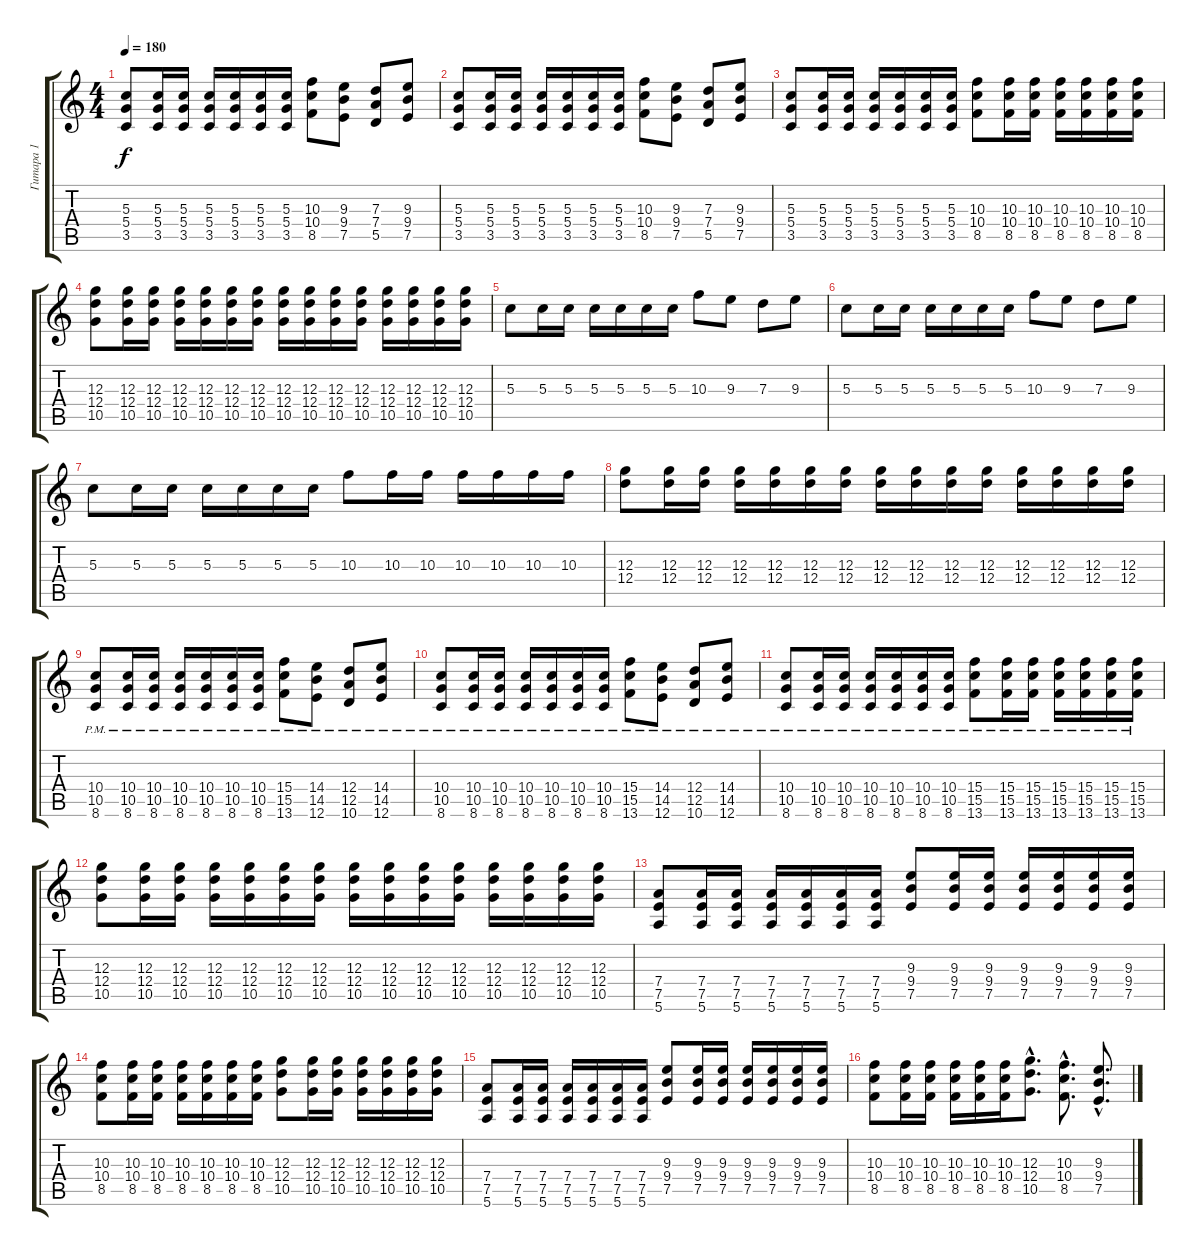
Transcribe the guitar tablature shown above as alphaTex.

\track ("Гитара 1" "Гитара 1") {instrument overdrivenguitar}
\staff {score tabs}
\tuning (E4 B3 G3 D3 A2 E2) {hide}
\ts (4 4)
\tempo 180
\clef g2
\ks c
(5.3 5.4 3.5).8{dy f instrument overdrivenguitar} (5.3 5.4 3.5).16 (5.3 5.4 3.5).16 (5.3 5.4 3.5).16 (5.3 5.4 3.5).16 (5.3 5.4 3.5).16 (5.3 5.4 3.5).16 (10.3 10.4 8.5).8 (9.3 9.4 7.5).8 (7.3 7.4 5.5).8 (9.3 9.4 7.5).8 |
(5.3 5.4 3.5).8 (5.3 5.4 3.5).16 (5.3 5.4 3.5).16 (5.3 5.4 3.5).16 (5.3 5.4 3.5).16 (5.3 5.4 3.5).16 (5.3 5.4 3.5).16 (10.3 10.4 8.5).8 (9.3 9.4 7.5).8 (7.3 7.4 5.5).8 (9.3 9.4 7.5).8 |
(5.3 5.4 3.5).8 (5.3 5.4 3.5).16 (5.3 5.4 3.5).16 (5.3 5.4 3.5).16 (5.3 5.4 3.5).16 (5.3 5.4 3.5).16 (5.3 5.4 3.5).16 (10.3 10.4 8.5).8 (10.3 10.4 8.5).16 (10.3 10.4 8.5).16 (10.3 10.4 8.5).16 (10.3 10.4 8.5).16 (10.3 10.4 8.5).16 (10.3 10.4 8.5).16 |
(12.3 12.4 10.5).8 (12.3 12.4 10.5).16 (12.3 12.4 10.5).16 (12.3 12.4 10.5).16 (12.3 12.4 10.5).16 (12.3 12.4 10.5).16 (12.3 12.4 10.5).16 (12.3 12.4 10.5).16 (12.3 12.4 10.5).16 (12.3 12.4 10.5).16 (12.3 12.4 10.5).16 (12.3 12.4 10.5).16 (12.3 12.4 10.5).16 (12.3 12.4 10.5).16 (12.3 12.4 10.5).16 |
5.3.8 5.3.16 5.3.16 5.3.16 5.3.16 5.3.16 5.3.16 10.3.8 9.3.8 7.3.8 9.3.8 |
5.3.8 5.3.16 5.3.16 5.3.16 5.3.16 5.3.16 5.3.16 10.3.8 9.3.8 7.3.8 9.3.8 |
5.3.8 5.3.16 5.3.16 5.3.16 5.3.16 5.3.16 5.3.16 10.3.8 10.3.16 10.3.16 10.3.16 10.3.16 10.3.16 10.3.16 |
(12.3 12.4).8 (12.3 12.4).16 (12.3 12.4).16 (12.3 12.4).16 (12.3 12.4).16 (12.3 12.4).16 (12.3 12.4).16 (12.3 12.4).16 (12.3 12.4).16 (12.3 12.4).16 (12.3 12.4).16 (12.3 12.4).16 (12.3 12.4).16 (12.3 12.4).16 (12.3 12.4).16 |
(10.4{pm} 10.5 8.6{pm}).8 (10.4{pm} 10.5{pm} 8.6{pm}).16 (10.4{pm} 10.5{pm} 8.6{pm}).16 (10.4{pm} 10.5{pm} 8.6{pm}).16 (10.4{pm} 10.5{pm} 8.6{pm}).16 (10.4{pm} 10.5{pm} 8.6{pm}).16 (10.4{pm} 10.5{pm} 8.6{pm}).16 (15.4{pm} 15.5{pm} 13.6{pm}).8 (14.4{pm} 14.5{pm} 12.6{pm}).8 (12.4{pm} 12.5{pm} 10.6{pm}).8 (14.4{pm} 14.5{pm} 12.6{pm}).8 |
(10.4{pm} 10.5{pm} 8.6{pm}).8 (10.4{pm} 10.5{pm} 8.6{pm}).16 (10.4{pm} 10.5{pm} 8.6{pm}).16 (10.4{pm} 10.5{pm} 8.6{pm}).16 (10.4{pm} 10.5{pm} 8.6{pm}).16 (10.4{pm} 10.5{pm} 8.6{pm}).16 (10.4{pm} 10.5{pm} 8.6{pm}).16 (15.4{pm} 15.5{pm} 13.6{pm}).8 (14.4{pm} 14.5{pm} 12.6{pm}).8 (12.4{pm} 12.5{pm} 10.6{pm}).8 (14.4{pm} 14.5{pm} 12.6{pm}).8 |
(10.4{pm} 10.5{pm} 8.6{pm}).8 (10.4{pm} 10.5{pm} 8.6{pm}).16 (10.4{pm} 10.5{pm} 8.6{pm}).16 (10.4{pm} 10.5{pm} 8.6{pm}).16 (10.4{pm} 10.5{pm} 8.6{pm}).16 (10.4{pm} 10.5{pm} 8.6{pm}).16 (10.4{pm} 10.5{pm} 8.6{pm}).16 (15.4{pm} 15.5{pm} 13.6{pm}).8 (15.4{pm} 15.5{pm} 13.6{pm}).16 (15.4{pm} 15.5{pm} 13.6{pm}).16 (15.4{pm} 15.5{pm} 13.6{pm}).16 (15.4{pm} 15.5{pm} 13.6{pm}).16 (15.4{pm} 15.5{pm} 13.6{pm}).16 (15.4{pm} 15.5{pm} 13.6{pm}).16 |
(12.3 12.4 10.5).8 (12.3 12.4 10.5).16 (12.3 12.4 10.5).16 (12.3 12.4 10.5).16 (12.3 12.4 10.5).16 (12.3 12.4 10.5).16 (12.3 12.4 10.5).16 (12.3 12.4 10.5).16 (12.3 12.4 10.5).16 (12.3 12.4 10.5).16 (12.3 12.4 10.5).16 (12.3 12.4 10.5).16 (12.3 12.4 10.5).16 (12.3 12.4 10.5).16 (12.3 12.4 10.5).16 |
(7.4 7.5 5.6).8 (7.4 7.5 5.6).16 (7.4 7.5 5.6).16 (7.4 7.5 5.6).16 (7.4 7.5 5.6).16 (7.4 7.5 5.6).16 (7.4 7.5 5.6).16 (9.3 9.4 7.5).8 (9.3 9.4 7.5).16 (9.3 9.4 7.5).16 (9.3 9.4 7.5).16 (9.3 9.4 7.5).16 (9.3 9.4 7.5).16 (9.3 9.4 7.5).16 |
(10.3 10.4 8.5).8 (10.3 10.4 8.5).16 (10.3 10.4 8.5).16 (10.3 10.4 8.5).16 (10.3 10.4 8.5).16 (10.3 10.4 8.5).16 (10.3 10.4 8.5).16 (12.3 12.4 10.5).8 (12.3 12.4 10.5).16 (12.3 12.4 10.5).16 (12.3 12.4 10.5).16 (12.3 12.4 10.5).16 (12.3 12.4 10.5).16 (12.3 12.4 10.5).16 |
(7.4 7.5 5.6).8 (7.4 7.5 5.6).16 (7.4 7.5 5.6).16 (7.4 7.5 5.6).16 (7.4 7.5 5.6).16 (7.4 7.5 5.6).16 (7.4 7.5 5.6).16 (9.3 9.4 7.5).8 (9.3 9.4 7.5).16 (9.3 9.4 7.5).16 (9.3 9.4 7.5).16 (9.3 9.4 7.5).16 (9.3 9.4 7.5).16 (9.3 9.4 7.5).16 |
(10.3 10.4 8.5).8 (10.3 10.4 8.5).16 (10.3 10.4 8.5).16 (10.3 10.4 8.5).16 (10.3 10.4 8.5).16 (10.3 10.4 8.5).16 (12.3{hac} 12.4{hac} 10.5{hac}).8{d} (10.3{hac} 10.4{hac} 8.5{hac}).8{d} (9.3{hac} 9.4{hac} 7.5{hac}).8{d}
